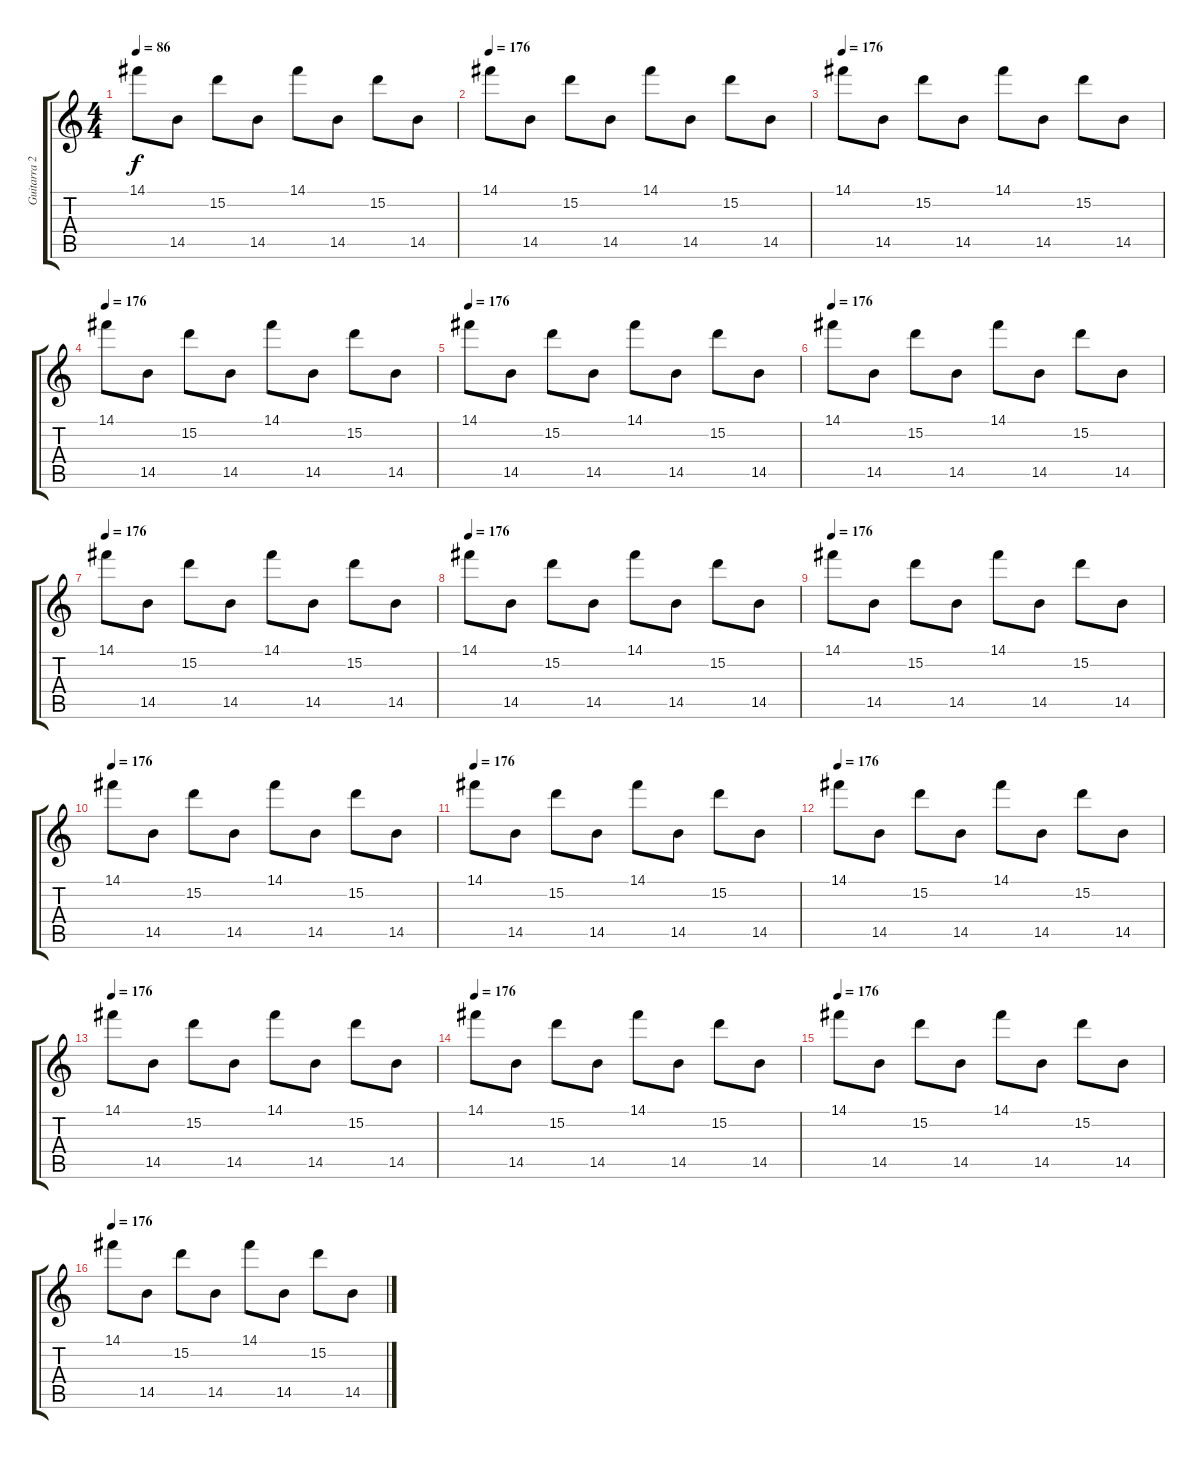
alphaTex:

\track ("Guitarra 2" "Guitarra 2") {instrument electricguitarjazz}
\staff {score tabs}
\tuning (E4 B3 G3 D3 A2 E2) {hide}
\ts (4 4)
\tempo 86
\tempo 176
\tempo 86
\clef g2
\ks c
14.1.8{dy f instrument electricguitarjazz} 14.5.8 15.2.8 14.5.8 14.1.8 14.5.8 15.2.8 14.5.8 |
\tempo 176
14.1.8 14.5.8 15.2.8 14.5.8 14.1.8 14.5.8 15.2.8 14.5.8 |
\tempo 176
14.1.8 14.5.8 15.2.8 14.5.8 14.1.8 14.5.8 15.2.8 14.5.8 |
\tempo 176
14.1.8 14.5.8 15.2.8 14.5.8 14.1.8 14.5.8 15.2.8 14.5.8 |
\tempo 176
14.1.8 14.5.8 15.2.8 14.5.8 14.1.8 14.5.8 15.2.8 14.5.8 |
\tempo 176
14.1.8 14.5.8 15.2.8 14.5.8 14.1.8 14.5.8 15.2.8 14.5.8 |
\tempo 176
14.1.8 14.5.8 15.2.8 14.5.8 14.1.8 14.5.8 15.2.8 14.5.8 |
\tempo 176
14.1.8 14.5.8 15.2.8 14.5.8 14.1.8 14.5.8 15.2.8 14.5.8 |
\tempo 176
14.1.8 14.5.8 15.2.8 14.5.8 14.1.8 14.5.8 15.2.8 14.5.8 |
\tempo 176
14.1.8 14.5.8 15.2.8 14.5.8 14.1.8 14.5.8 15.2.8 14.5.8 |
\tempo 176
14.1.8 14.5.8 15.2.8 14.5.8 14.1.8 14.5.8 15.2.8 14.5.8 |
\tempo 176
14.1.8 14.5.8 15.2.8 14.5.8 14.1.8 14.5.8 15.2.8 14.5.8 |
\tempo 176
14.1.8 14.5.8 15.2.8 14.5.8 14.1.8 14.5.8 15.2.8 14.5.8 |
\tempo 176
14.1.8 14.5.8 15.2.8 14.5.8 14.1.8 14.5.8 15.2.8 14.5.8 |
\tempo 176
14.1.8 14.5.8 15.2.8 14.5.8 14.1.8 14.5.8 15.2.8 14.5.8 |
\tempo 176
14.1.8 14.5.8 15.2.8 14.5.8 14.1.8 14.5.8 15.2.8 14.5.8
